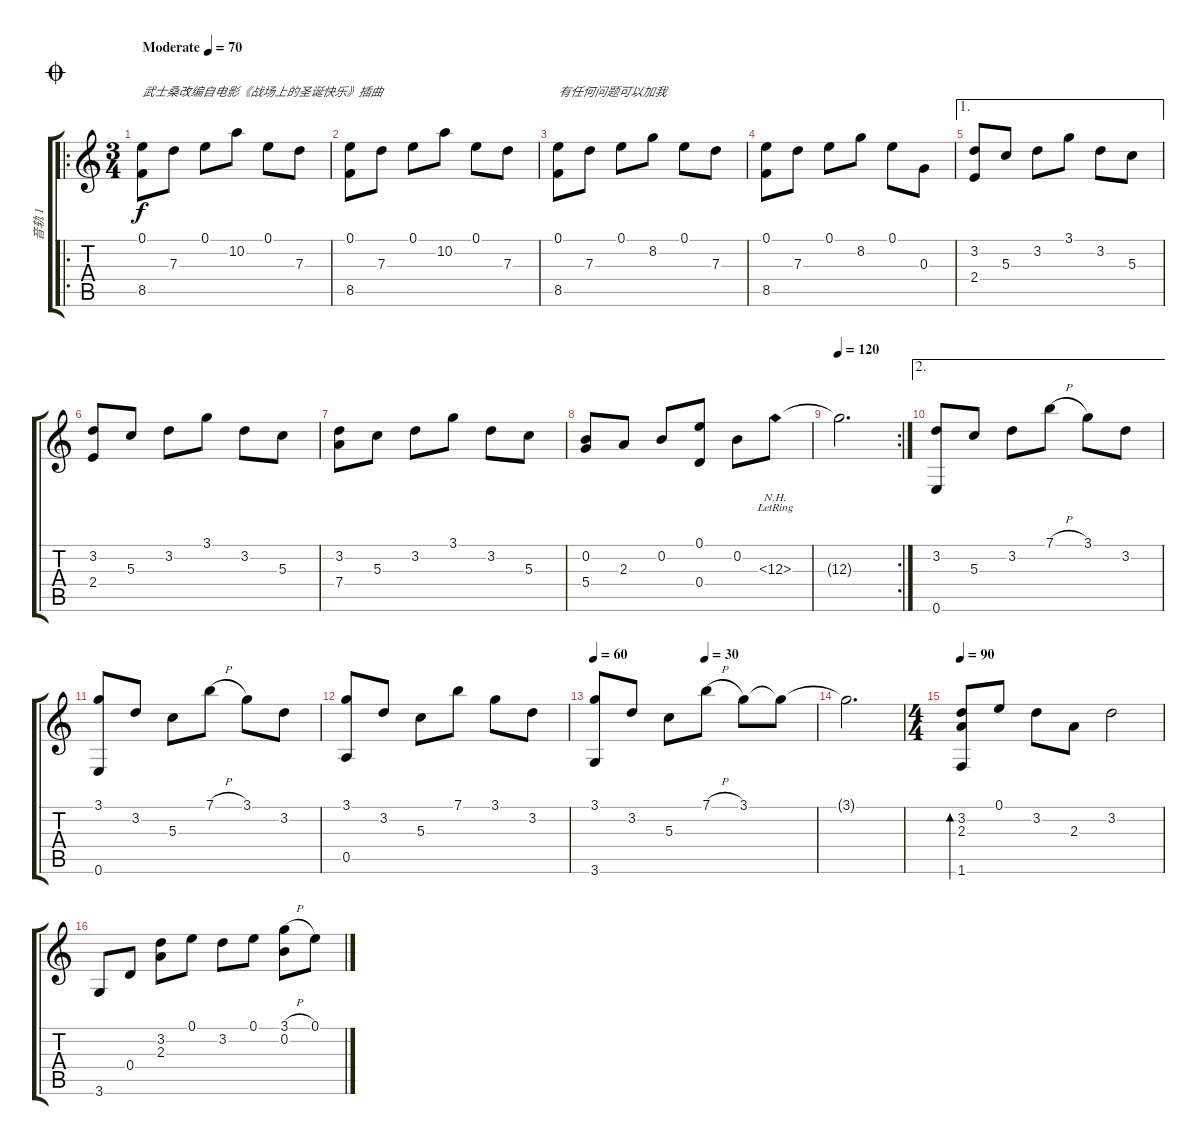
\track ("音轨 1" "音轨 1") {instrument acousticguitarnylon}
\staff {score tabs}
\tuning (E4 B3 G3 D3 A2 E2) {hide}
\ro
\ts (3 4)
\jump coda
\tempo (70 "Moderate")
\clef g2
\ks c
(0.1 8.5).8{txt "武士桑改编自电影《战场上的圣诞快乐》插曲" dy f instrument acousticguitarnylon} 7.3.8 0.1.8 10.2.8 0.1.8 7.3.8 |
(0.1 8.5).8 7.3.8 0.1.8 10.2.8 0.1.8 7.3.8 |
(0.1 8.5).8{txt "有任何问题可以加我"} 7.3.8 0.1.8 8.2.8 0.1.8 7.3.8 |
(0.1 8.5).8 7.3.8 0.1.8 8.2.8 0.1.8 0.3.8 |
\ae 1
(3.2 2.4).8 5.3.8 3.2.8 3.1.8 3.2.8 5.3.8 |
(3.2 2.4).8 5.3.8 3.2.8 3.1.8 3.2.8 5.3.8 |
(3.2 7.4).8 5.3.8 3.2.8 3.1.8 3.2.8 5.3.8 |
(0.2 5.4).8 2.3.8 0.2.8 (0.1 0.4).8 0.2.8 12.3{nh lr}.8 |
\rc 2
\tempo 120
12.3{t}.2{d} |
\ae 2
(3.2 0.6).8 5.3.8 3.2.8 7.1{h}.8 3.1.8 3.2.8 |
(3.1 0.6).8 3.2.8 5.3.8 7.1{h}.8 3.1.8 3.2.8 |
(3.1 0.5).8 3.2.8 5.3.8 7.1.8 3.1.8 3.2.8 |
\tempo 60
\tempo (30 0.5)
(3.1 3.6).8 3.2.8 5.3.8 7.1{h}.8 3.1.8 3.1{t}.8 |
3.1{t}.2{d} |
\ts (4 4)
\tempo 90
(3.2 2.3 1.6).8{bd 60} 0.1.8 3.2.8 2.3.8 3.2.2 |
3.6.8 0.4.8 (3.2 2.3).8 0.1.8 3.2.8 0.1.8 (3.1{h} 0.2).8 0.1.8
